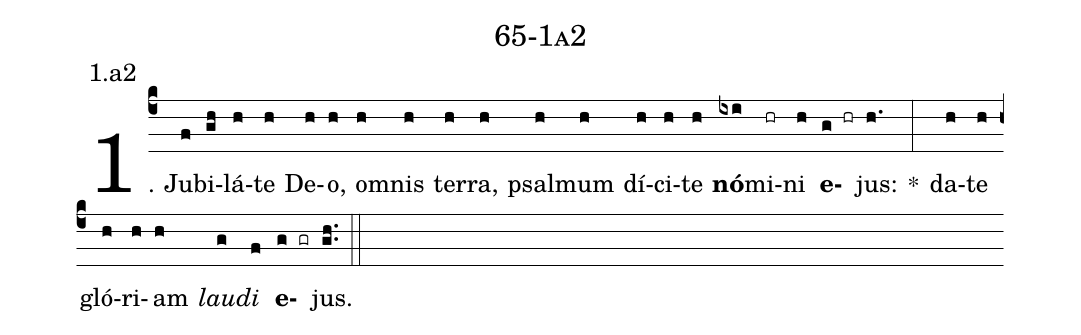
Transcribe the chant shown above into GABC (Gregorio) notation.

name: 65-1a2;
annotation: 1.a2;
%%
(c4)1. Ju(f)bi(gh)lá(h)te(h) De(h)o,(h) om(h)nis(h) ter(h)ra,(h) psal(h)mum(h) dí(h)ci(h)te(h) <b>nó</b>(ixi)mi(hr)ni(h) <b>e</b>(g hr)jus:(h.) *(:) da(h)te(h) gló(h)ri(h)am(h) <i>lau</i>(g)<i>di</i>(f) <b>e</b>(g gr)jus.(gh..) (::)
